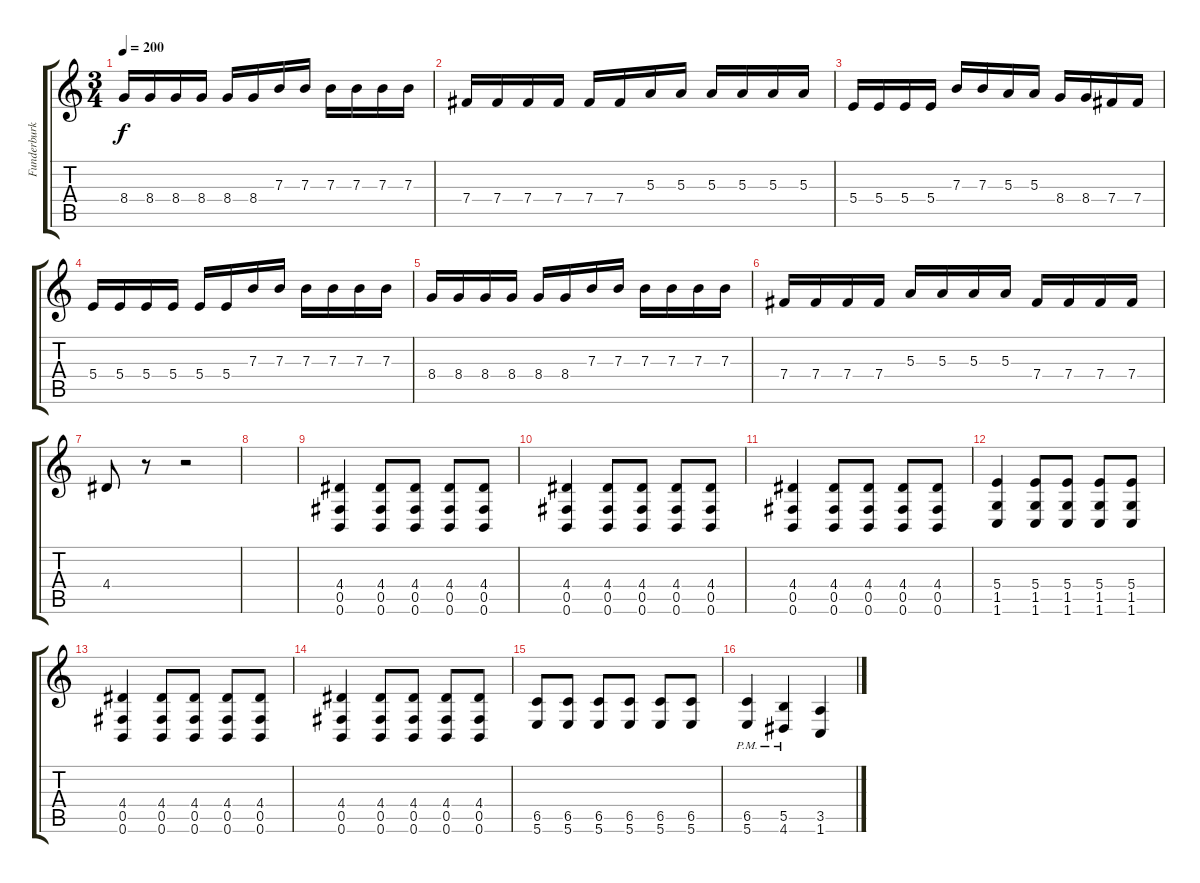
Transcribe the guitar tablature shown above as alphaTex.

\track ("Funderburk Rhythm" "Funderburk") {instrument overdrivenguitar}
\staff {score tabs}
\tuning (Db4 Ab3 E3 B2 Gb2 B1) {hide}
\ts (3 4)
\tempo 200
\clef g2
\ks c
8.4.16{dy f} 8.4.16 8.4.16 8.4.16 8.4.16 8.4.16 7.3.16 7.3.16 7.3.16 7.3.16 7.3.16 7.3.16 |
7.4.16 7.4.16 7.4.16 7.4.16 7.4.16 7.4.16 5.3.16 5.3.16 5.3.16 5.3.16 5.3.16 5.3.16 |
5.4.16 5.4.16 5.4.16 5.4.16 7.3.16 7.3.16 5.3.16 5.3.16 8.4.16 8.4.16 7.4.16 7.4.16 |
5.4.16 5.4.16 5.4.16 5.4.16 5.4.16 5.4.16 7.3.16 7.3.16 7.3.16 7.3.16 7.3.16 7.3.16 |
8.4.16 8.4.16 8.4.16 8.4.16 8.4.16 8.4.16 7.3.16 7.3.16 7.3.16 7.3.16 7.3.16 7.3.16 |
7.4.16 7.4.16 7.4.16 7.4.16 5.3.16 5.3.16 5.3.16 5.3.16 7.4.16 7.4.16 7.4.16 7.4.16 |
4.4.8 r.8 r.2 |
|
(4.4 0.5 0.6).4 (4.4 0.5 0.6).8 (4.4 0.5 0.6).8 (4.4 0.5 0.6).8 (4.4 0.5 0.6).8 |
(4.4 0.5 0.6).4 (4.4 0.5 0.6).8 (4.4 0.5 0.6).8 (4.4 0.5 0.6).8 (4.4 0.5 0.6).8 |
(4.4 0.5 0.6).4 (4.4 0.5 0.6).8 (4.4 0.5 0.6).8 (4.4 0.5 0.6).8 (4.4 0.5 0.6).8 |
(5.4 1.5 1.6).4 (5.4 1.5 1.6).8 (5.4 1.5 1.6).8 (5.4 1.5 1.6).8 (5.4 1.5 1.6).8 |
(4.4 0.5 0.6).4 (4.4 0.5 0.6).8 (4.4 0.5 0.6).8 (4.4 0.5 0.6).8 (4.4 0.5 0.6).8 |
(4.4 0.5 0.6).4 (4.4 0.5 0.6).8 (4.4 0.5 0.6).8 (4.4 0.5 0.6).8 (4.4 0.5 0.6).8 |
(6.5 5.6).8 (6.5 5.6).8 (6.5 5.6).8 (6.5 5.6).8 (6.5 5.6).8 (6.5 5.6).8 |
(6.5{pm} 5.6{pm}).4 (5.5{pm} 4.6{pm}).4 (3.5 1.6).4
